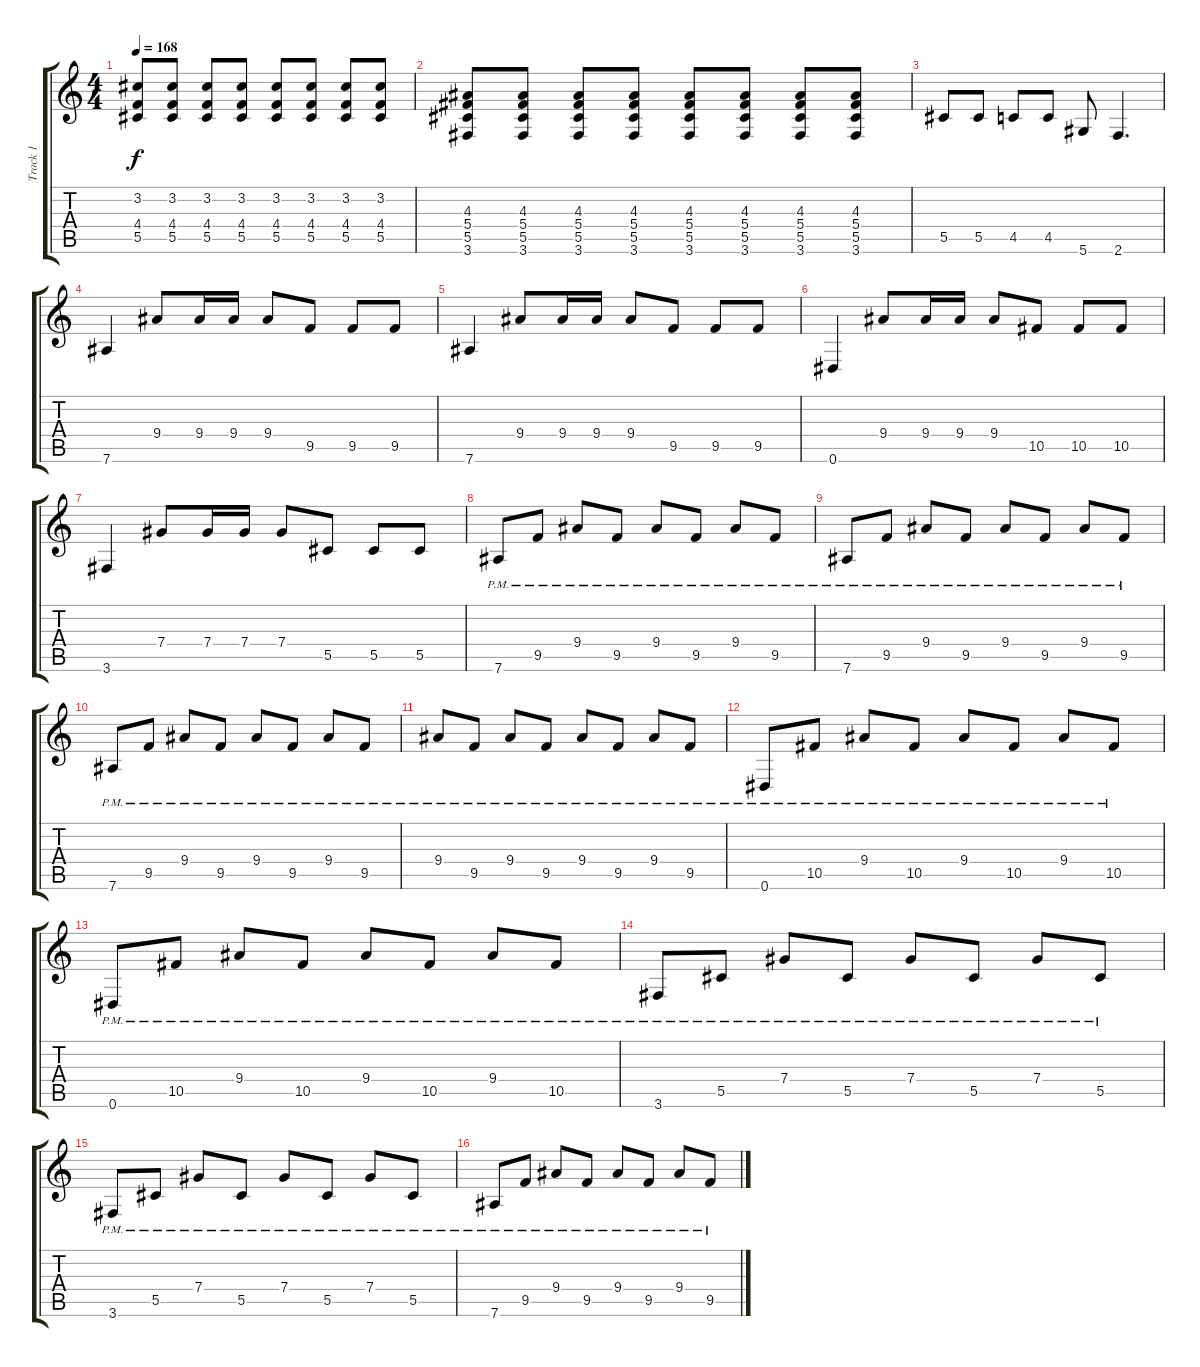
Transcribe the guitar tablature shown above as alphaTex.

\track ("Track 1" "Track 1") {instrument distortionguitar}
\staff {score tabs}
\tuning (Eb4 Bb3 Gb3 Db3 Ab2 Eb2) {hide}
\ts (4 4)
\tempo 168
\clef g2
\ks c
(3.2 4.4 5.5).8{dy f} (3.2 4.4 5.5).8 (3.2 4.4 5.5).8 (3.2 4.4 5.5).8 (3.2 4.4 5.5).8 (3.2 4.4 5.5).8 (3.2 4.4 5.5).8 (3.2 4.4 5.5).8 |
(4.3 5.4 5.5 3.6).8 (4.3 5.4 5.5 3.6).8 (4.3 5.4 5.5 3.6).8 (4.3 5.4 5.5 3.6).8 (4.3 5.4 5.5 3.6).8 (4.3 5.4 5.5 3.6).8 (4.3 5.4 5.5 3.6).8 (4.3 5.4 5.5 3.6).8 |
5.5.8 5.5.8 4.5.8 4.5.8 5.6.8 2.6.4{d} |
7.6.4 9.4.8 9.4.16 9.4.16 9.4.8 9.5.8 9.5.8 9.5.8 |
7.6.4 9.4.8 9.4.16 9.4.16 9.4.8 9.5.8 9.5.8 9.5.8 |
0.6.4 9.4.8 9.4.16 9.4.16 9.4.8 10.5.8 10.5.8 10.5.8 |
3.6.4 7.4.8 7.4.16 7.4.16 7.4.8 5.5.8 5.5.8 5.5.8 |
7.6{pm}.8{instrument overdrivenguitar} 9.5{pm}.8 9.4{pm}.8 9.5{pm}.8 9.4{pm}.8 9.5{pm}.8 9.4{pm}.8 9.5{pm}.8 |
7.6{pm}.8 9.5{pm}.8 9.4{pm}.8 9.5{pm}.8 9.4{pm}.8 9.5{pm}.8 9.4{pm}.8 9.5{pm}.8 |
7.6{pm}.8 9.5{pm}.8 9.4{pm}.8 9.5{pm}.8 9.4{pm}.8 9.5{pm}.8 9.4{pm}.8 9.5{pm}.8 |
9.4{pm}.8 9.5{pm}.8 9.4{pm}.8 9.5{pm}.8 9.4{pm}.8 9.5{pm}.8 9.4{pm}.8 9.5{pm}.8 |
0.6{pm}.8 10.5{pm}.8 9.4{pm}.8 10.5{pm}.8 9.4{pm}.8 10.5{pm}.8 9.4{pm}.8 10.5{pm}.8 |
0.6{pm}.8 10.5{pm}.8 9.4{pm}.8 10.5{pm}.8 9.4{pm}.8 10.5{pm}.8 9.4{pm}.8 10.5{pm}.8 |
3.6{pm}.8 5.5{pm}.8 7.4{pm}.8 5.5{pm}.8 7.4{pm}.8 5.5{pm}.8 7.4{pm}.8 5.5{pm}.8 |
3.6{pm}.8 5.5{pm}.8 7.4{pm}.8 5.5{pm}.8 7.4{pm}.8 5.5{pm}.8 7.4{pm}.8 5.5{pm}.8 |
7.6{pm}.8 9.5{pm}.8 9.4{pm}.8 9.5{pm}.8 9.4{pm}.8 9.5{pm}.8 9.4{pm}.8 9.5{pm}.8
